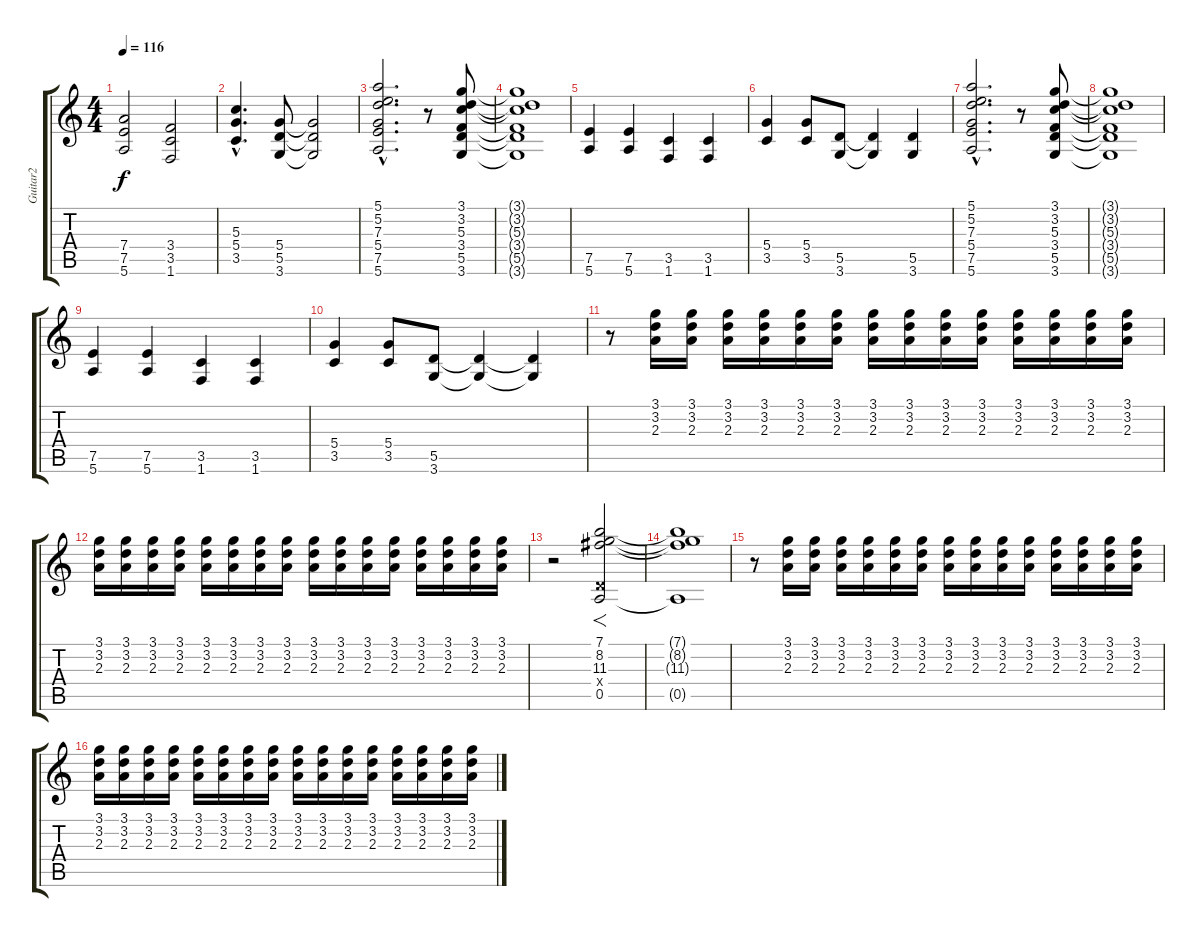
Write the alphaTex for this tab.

\track ("Guitar2" "Guitar2") {instrument overdrivenguitar}
\staff {score tabs}
\tuning (E4 B3 G3 D3 A2 E2) {hide}
\ts (4 4)
\tempo 116
\clef g2
\ks c
(7.4 7.5 5.6).2{dy f} (3.4 3.5 1.6).2 |
(5.3{hac} 5.4{hac} 3.5{hac}).4{d} (5.4 5.5 3.6).8 (5.4{t} 5.5{t} 3.6{t}).2 |
(5.1{hac} 5.2{hac} 7.3{hac} 5.4{hac} 7.5{hac} 5.6{hac}).2{d} r.8 (3.1 3.2 5.3 3.4 5.5 3.6).8 |
(3.1{t} 3.2{t} 5.3{t} 3.4{t} 5.5{t} 3.6{t}).1 |
(7.5 5.6).4 (7.5 5.6).4 (3.5 1.6).4 (3.5 1.6).4 |
(5.4 3.5).4 (5.4 3.5).8 (5.5 3.6).8 (5.5{t} 3.6{t}).4 (5.5 3.6).4 |
(5.1{hac} 5.2{hac} 7.3{hac} 5.4{hac} 7.5{hac} 5.6{hac}).2{d} r.8 (3.1 3.2 5.3 3.4 5.5 3.6).8 |
(3.1{t} 3.2{t} 5.3{t} 3.4{t} 5.5{t} 3.6{t}).1 |
(7.5 5.6).4 (7.5 5.6).4 (3.5 1.6).4 (3.5 1.6).4 |
(5.4 3.5).4 (5.4 3.5).8 (5.5 3.6).8 (5.5{t} 3.6{t}).4 (5.5{t} 3.6{t}).4 |
r.8 (3.1 3.2 2.3).16 (3.1 3.2 2.3).16 (3.1 3.2 2.3).16 (3.1 3.2 2.3).16 (3.1 3.2 2.3).16 (3.1 3.2 2.3).16 (3.1 3.2 2.3).16 (3.1 3.2 2.3).16 (3.1 3.2 2.3).16 (3.1 3.2 2.3).16 (3.1 3.2 2.3).16 (3.1 3.2 2.3).16 (3.1 3.2 2.3).16 (3.1 3.2 2.3).16 |
(3.1 3.2 2.3).16 (3.1 3.2 2.3).16 (3.1 3.2 2.3).16 (3.1 3.2 2.3).16 (3.1 3.2 2.3).16 (3.1 3.2 2.3).16 (3.1 3.2 2.3).16 (3.1 3.2 2.3).16 (3.1 3.2 2.3).16 (3.1 3.2 2.3).16 (3.1 3.2 2.3).16 (3.1 3.2 2.3).16 (3.1 3.2 2.3).16 (3.1 3.2 2.3).16 (3.1 3.2 2.3).16 (3.1 3.2 2.3).16 |
r.2 (7.1 8.2 11.3 0.4{x} 0.5).2{f} |
(7.1{t} 8.2{t} 11.3{t} 0.5{t}).1 |
r.8 (3.1 3.2 2.3).16 (3.1 3.2 2.3).16 (3.1 3.2 2.3).16 (3.1 3.2 2.3).16 (3.1 3.2 2.3).16 (3.1 3.2 2.3).16 (3.1 3.2 2.3).16 (3.1 3.2 2.3).16 (3.1 3.2 2.3).16 (3.1 3.2 2.3).16 (3.1 3.2 2.3).16 (3.1 3.2 2.3).16 (3.1 3.2 2.3).16 (3.1 3.2 2.3).16 |
(3.1 3.2 2.3).16 (3.1 3.2 2.3).16 (3.1 3.2 2.3).16 (3.1 3.2 2.3).16 (3.1 3.2 2.3).16 (3.1 3.2 2.3).16 (3.1 3.2 2.3).16 (3.1 3.2 2.3).16 (3.1 3.2 2.3).16 (3.1 3.2 2.3).16 (3.1 3.2 2.3).16 (3.1 3.2 2.3).16 (3.1 3.2 2.3).16 (3.1 3.2 2.3).16 (3.1 3.2 2.3).16 (3.1 3.2 2.3).16
